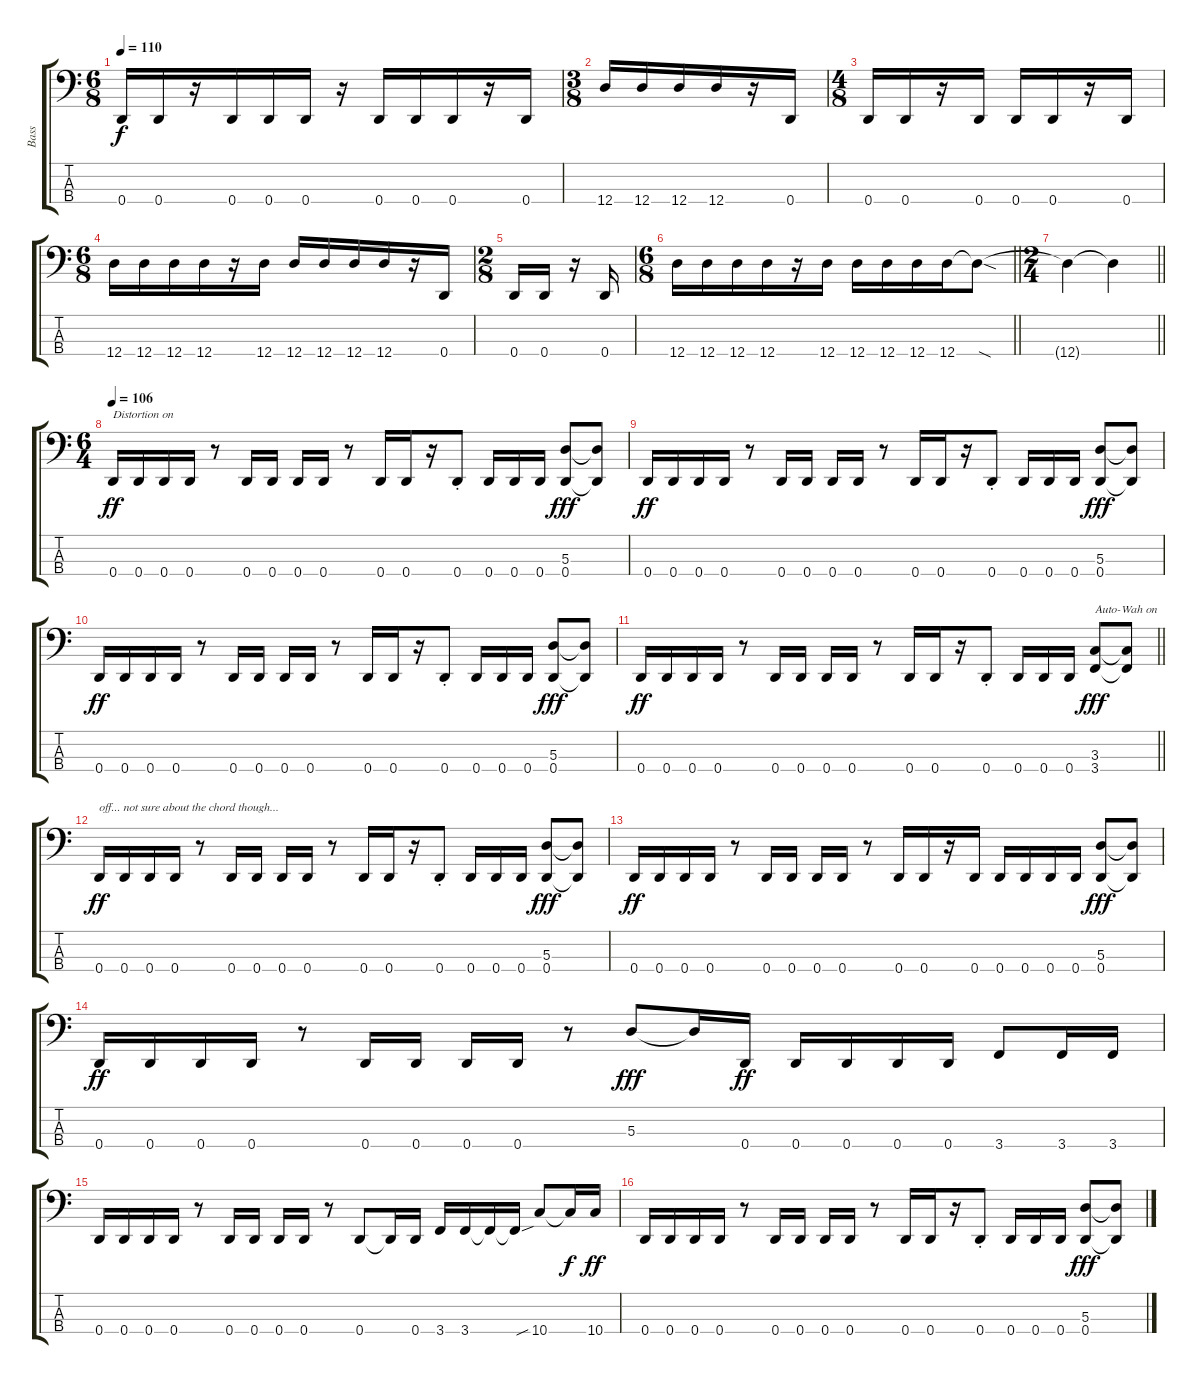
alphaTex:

\track ("Bass" "Bass") {instrument electricbassfinger}
\staff {score tabs}
\tuning (G2 D2 A1 D1) {hide}
\ts (6 8)
\tempo 110
\clef f4
\ks c
0.4.16{dy f} 0.4.16 r.16 0.4.16 0.4.16 0.4.16 r.16 0.4.16 0.4.16 0.4.16 r.16 0.4.16 |
\ts (3 8)
12.4.16 12.4.16 12.4.16 12.4.16 r.16 0.4.16 |
\ts (4 8)
0.4.16 0.4.16 r.16 0.4.16 0.4.16 0.4.16 r.16 0.4.16 |
\ts (6 8)
12.4.16 12.4.16 12.4.16 12.4.16 r.16 12.4.16 12.4.16 12.4.16 12.4.16 12.4.16 r.16 0.4.16 |
\ts (2 8)
0.4.16 0.4.16 r.16 0.4.16 |
\ts (6 8)
\barLineRight lightlight
12.4.16 12.4.16 12.4.16 12.4.16 r.16 12.4.16 12.4.16 12.4.16 12.4.16 12.4.16 12.4{sod t}.8 |
\ts (2 4)
\barLineRight lightlight
12.4{t}.4 12.4{t}.4 |
\ts (6 4)
\section ("" "")
\tempo 106
0.4.16{txt "Distortion on" dy ff instrument electricbassfinger} 0.4.16 0.4.16 0.4.16 r.8 0.4.16 0.4.16 0.4.16 0.4.16 r.8 0.4.16 0.4.16 r.16 0.4{st}.8 0.4.16 0.4.16 0.4.16 (5.3 0.4).8{dy fff} (5.3{t} 0.4{t}).8 |
0.4.16{dy ff} 0.4.16 0.4.16 0.4.16 r.8 0.4.16 0.4.16 0.4.16 0.4.16 r.8 0.4.16 0.4.16 r.16 0.4{st}.8 0.4.16 0.4.16 0.4.16 (5.3 0.4).8{dy fff} (5.3{t} 0.4{t}).8 |
0.4.16{dy ff} 0.4.16 0.4.16 0.4.16 r.8 0.4.16 0.4.16 0.4.16 0.4.16 r.8 0.4.16 0.4.16 r.16 0.4{st}.8 0.4.16 0.4.16 0.4.16 (5.3 0.4).8{dy fff} (5.3{t} 0.4{t}).8 |
\barLineRight lightlight
0.4.16{dy ff} 0.4.16 0.4.16 0.4.16 r.8 0.4.16 0.4.16 0.4.16 0.4.16 r.8 0.4.16 0.4.16 r.16 0.4{st}.8 0.4.16 0.4.16 0.4.16 (3.3 3.4).8{txt "Auto-Wah on" dy fff instrument electricbassfinger} (3.3{t} 3.4{t}).8 |
\section ("" "")
0.4.16{txt "off... not sure about the chord though..." dy ff instrument electricbassfinger} 0.4.16 0.4.16 0.4.16 r.8 0.4.16 0.4.16 0.4.16 0.4.16 r.8 0.4.16 0.4.16 r.16 0.4{st}.8 0.4.16 0.4.16 0.4.16 (5.3 0.4).8{dy fff} (5.3{t} 0.4{t}).8 |
0.4.16{dy ff} 0.4.16 0.4.16 0.4.16 r.8 0.4.16 0.4.16 0.4.16 0.4.16 r.8 0.4.16 0.4.16 r.16 0.4.16 0.4.16 0.4.16 0.4.16 0.4.16 (5.3 0.4).8{dy fff} (5.3{t} 0.4{t}).8 |
0.4.16{dy ff} 0.4.16 0.4.16 0.4.16 r.8 0.4.16 0.4.16 0.4.16 0.4.16 r.8 5.3.8{dy fff} 5.3{t}.16 0.4.16{dy ff} 0.4.16 0.4.16 0.4.16 0.4.16 3.4.8 3.4.16 3.4.16 |
0.4.16 0.4.16 0.4.16 0.4.16 r.8 0.4.16 0.4.16 0.4.16 0.4.16 r.8 0.4.8 0.4{t}.16 0.4.16 3.4.16 3.4.16 3.4{t}.16 3.4{sou t}.16 10.4.8 10.4{t}.16{dy f} 10.4.16{dy ff} |
0.4.16 0.4.16 0.4.16 0.4.16 r.8 0.4.16 0.4.16 0.4.16 0.4.16 r.8 0.4.16 0.4.16 r.16 0.4{st}.8 0.4.16 0.4.16 0.4.16 (5.3 0.4).8{dy fff} (5.3{t} 0.4{t}).8
